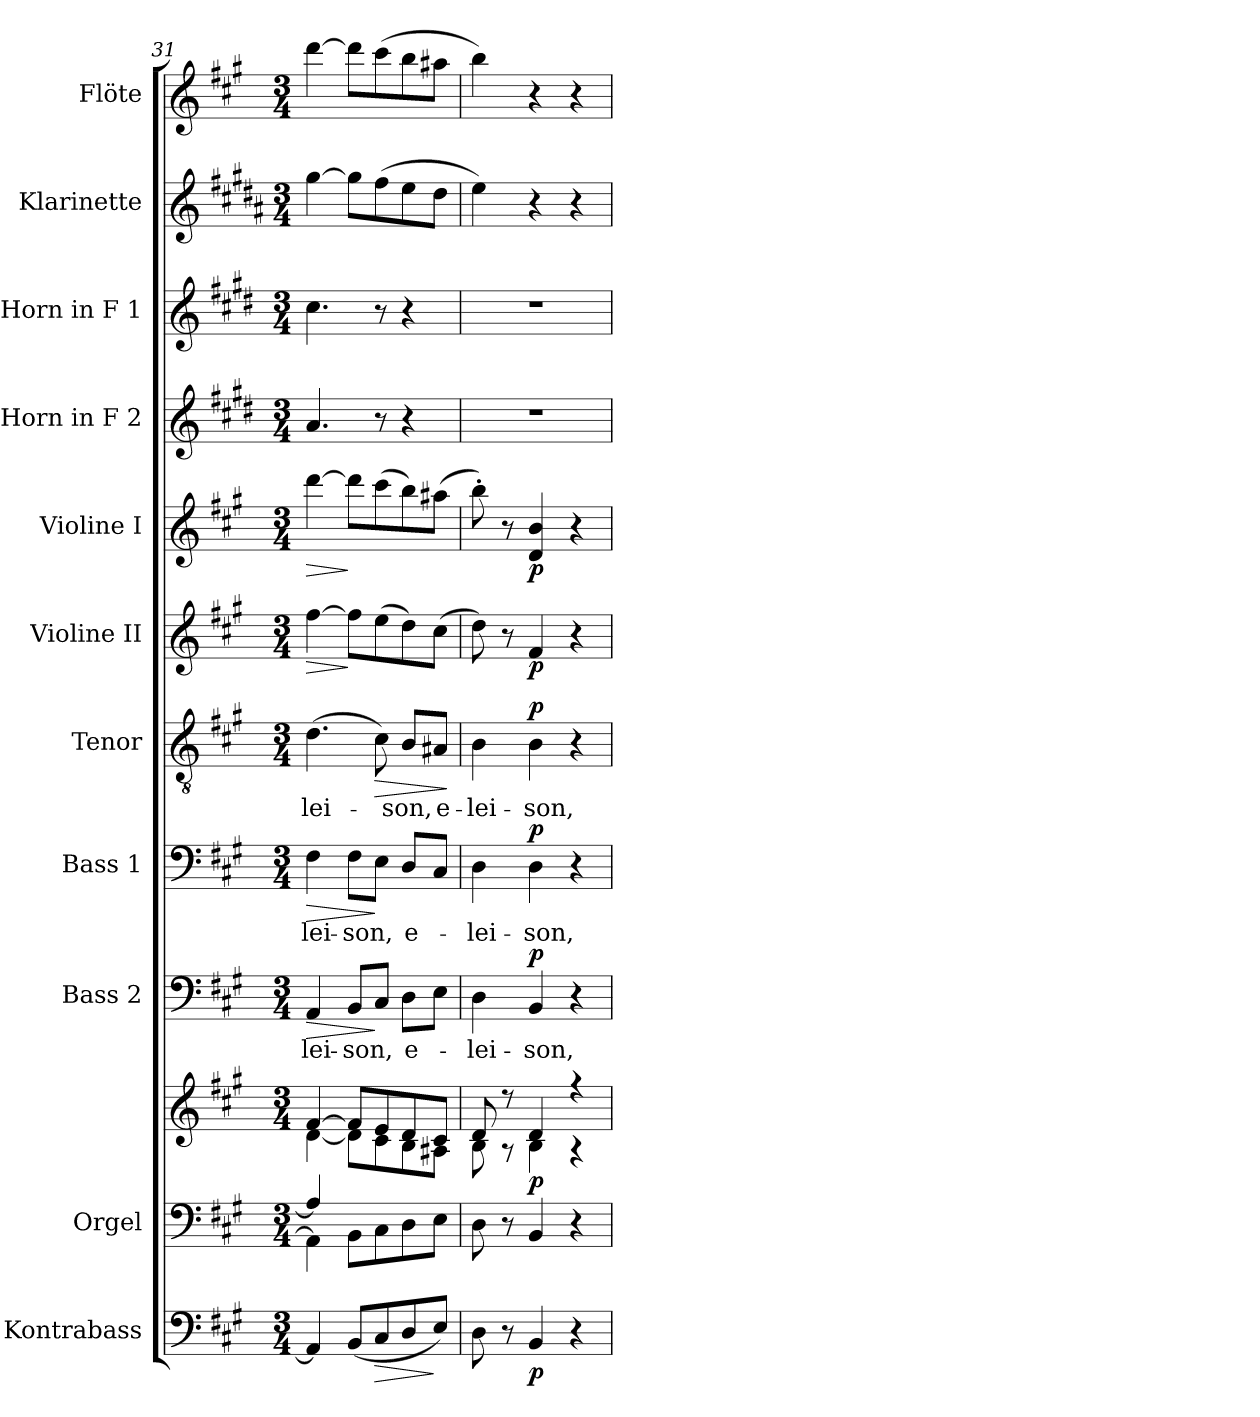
**kern	**dynam	**kern	**kern	**dynam	**kern	**text	**dynam	**kern	**text	**dynam	**kern	**text	**dynam	**kern	**dynam	**kern	**dynam	**kern	**kern	**kern	**kern
*part11	*part11	*part10	*part10	*part10	*part9	*part9	*part9	*part8	*part8	*part8	*part7	*part7	*part7	*part6	*part6	*part5	*part5	*part4	*part3	*part2	*part1
*staff12	*staff12	*staff11	*staff10	*staff10/11	*staff9	*staff9	*staff9	*staff8	*staff8	*staff8	*staff7	*staff7	*staff7	*staff6	*staff6	*staff5	*staff5	*staff4	*staff3	*staff2	*staff1
*I"Kontrabass	*	*I"Orgel	*	*	*I"Bass 2	*	*	*I"Bass 1	*	*	*I"Tenor	*	*	*I"Violine II	*	*I"Violine I	*	*I"Horn in F 2	*I"Horn in F 1	*I"Klarinette	*I"Flöte
*I'Kb.	*	*I'Org.	*	*	*I'B2.	*	*	*I'B1.	*	*	*I'T.	*	*	*I'Vl. II	*	*I'Vl. I	*	*	*	*I'Kl.	*I'Fl.
*clefF4	*	*clefF4	*clefG2	*	*clefF4	*	*	*clefF4	*	*	*clefGv2	*	*	*clefG2	*	*clefG2	*	*clefG2	*clefG2	*clefG2	*clefG2
*ITrd7c12	*	*	*	*	*	*	*	*	*	*	*	*	*	*	*	*	*	*ITrd4c7	*ITrd4c7	*ITrd1c2	*
*k[f#c#g#]	*	*k[f#c#g#]	*k[f#c#g#]	*	*k[f#c#g#]	*	*	*k[f#c#g#]	*	*	*k[f#c#g#]	*	*	*k[f#c#g#]	*	*k[f#c#g#]	*	*k[f#c#g#]	*k[f#c#g#]	*k[f#c#g#]	*k[f#c#g#]
*A:	*	*A:	*A:	*	*A:	*	*	*A:	*	*	*A:	*	*	*A:	*	*A:	*	*A:	*A:	*A:	*A:
*M3/4	*	*M3/4	*M3/4	*	*M3/4	*	*	*M3/4	*	*	*M3/4	*	*	*M3/4	*	*M3/4	*	*M3/4	*M3/4	*M3/4	*M3/4
=31	=31	=31	=31	=31	=31	=31	=31	=31	=31	=31	=31	=31	=31	=31	=31	=31	=31	=31	=31	=31	=31
*	*	*^	*^	*	*	*	*	*	*	*	*	*	*	*	*	*	*	*	*	*	*
!	!	!	!	!	!	!	!	!LO:LY:b	!LO:HP:b	!	!LO:LY:b	!LO:HP:b	!	!LO:LY:b	!	!	!LO:HP:b	!	!LO:HP:b	!	!	!	!
4AAA/]	.	4A/]	4AA\]	[>4f#/	[<4d\	.	4AA/	-lei-	>	4F#\	-lei-	>	(>4.d\	-lei-	.	[4ff#\	>	[4ddd\	>	4.d/	4.f#\	[4ff#\	[4ddd\
!	!	!	!	!	!	!	!	!LO:LY:b	!	!	!LO:LY:b	!	!	!	!	!	!	!	!	!	!	!	!
(<8BBB/L	.	4ryy	8BB\L	8f#/L]	8d\L]	.	8BB/L	-son,	.	8F#\L	-son,	.	.	.	.	8ff#\L]	]	8ddd\L]	]	.	.	8ff#\L]	8ddd\L]
!	!LO:HP:b	!	!	!	!	!	!	!	!	!	!	!	!	!	!LO:HP:b	!	!	!	!	!	!	!	!
8CC#/	>	.	8C#\	8e/	8c#\	.	8C#/J	.	]	8E\J	.	]	8c#\)	.	>	(>8ee\	.	(>8ccc#\	.	8r	8r	(>8ee\	(>8ccc#\
!	!	!	!	!	!	!	!	!LO:LY:b	!	!	!LO:LY:b	!	!	!LO:LY:b	!	!	!	!	!	!	!	!	!
8DD/	.	4ryy	8D\	8d/	8B\	.	8D\L	e-	.	8D/L	e-	.	8B/L	-son,	.	8dd\)	.	8bb\)	.	4r	4r	8dd\	8bb\
!	!	!	!	!	!	!	!	!	!	!	!	!	!	!LO:LY:b	!	!	!	!	!	!	!	!	!
8EE/J)	]	.	8E\J	8c#/J	8A#X\J	.	8E\J	.	.	8C#/J	.	.	8A#X/J	e-	.	(>8cc#\J	.	(>8aa#X\J	.	.	.	8cc#\J	8aa#X\J
*	*	*v	*v	*	*	*	*	*	*	*	*	*	*	*	*	*	*	*	*	*	*	*	*
*	*	*	*v	*v	*	*	*	*	*	*	*	*	*	*	*	*	*	*	*	*	*	*
.	.	.	.	.	.	.	.	.	.	.	.	.	]	.	.	.	.	.	.	.	.
=32	=32	=32	=32	=32	=32	=32	=32	=32	=32	=32	=32	=32	=32	=32	=32	=32	=32	=32	=32	=32	=32
*	*	*	*^	*	*	*	*	*	*	*	*	*	*	*	*	*	*	*	*	*	*
!	!	!	!	!	!	!	!LO:LY:b	!	!	!LO:LY:b	!	!	!LO:LY:b	!	!	!	!	!	!	!	!	!
8DD\	.	8D\	8d/	8B\	.	4D\	-lei-	.	4D\	-lei-	.	4B\	-lei-	.	8dd\)	.	8bb'>\)	.	2.r	2.r	4dd\)	4bb\)
8r	.	8r	8r	8r	.	.	.	.	.	.	.	.	.	.	8r	.	8r	.	.	.	.	.
!	!LO:DY:b	!	!	!	!LO:DY:b	!	!LO:LY:b	!LO:DY:a	!	!LO:LY:b	!LO:DY:a	!	!LO:LY:b	!LO:DY:a	!	!LO:DY:b	!	!LO:DY:b	!	!	!	!
4BBB/	p	4BB/	4d/	4B\	p	4BB/	-son,	p	4D\	-son,	p	4B\	-son,	p	4f#/	p	4d/ 4b/	p	.	.	4r	4r
4r	.	4r	4r	4r	.	4r	.	.	4r	.	.	4r	.	.	4r	.	4r	.	.	.	4r	4r
*	*	*	*v	*v	*	*	*	*	*	*	*	*	*	*	*	*	*	*	*	*	*	*
=	=	=	=	=	=	=	=	=	=	=	=	=	=	=	=	=	=	=	=	=	=
*-	*-	*-	*-	*-	*-	*-	*-	*-	*-	*-	*-	*-	*-	*-	*-	*-	*-	*-	*-	*-	*-
